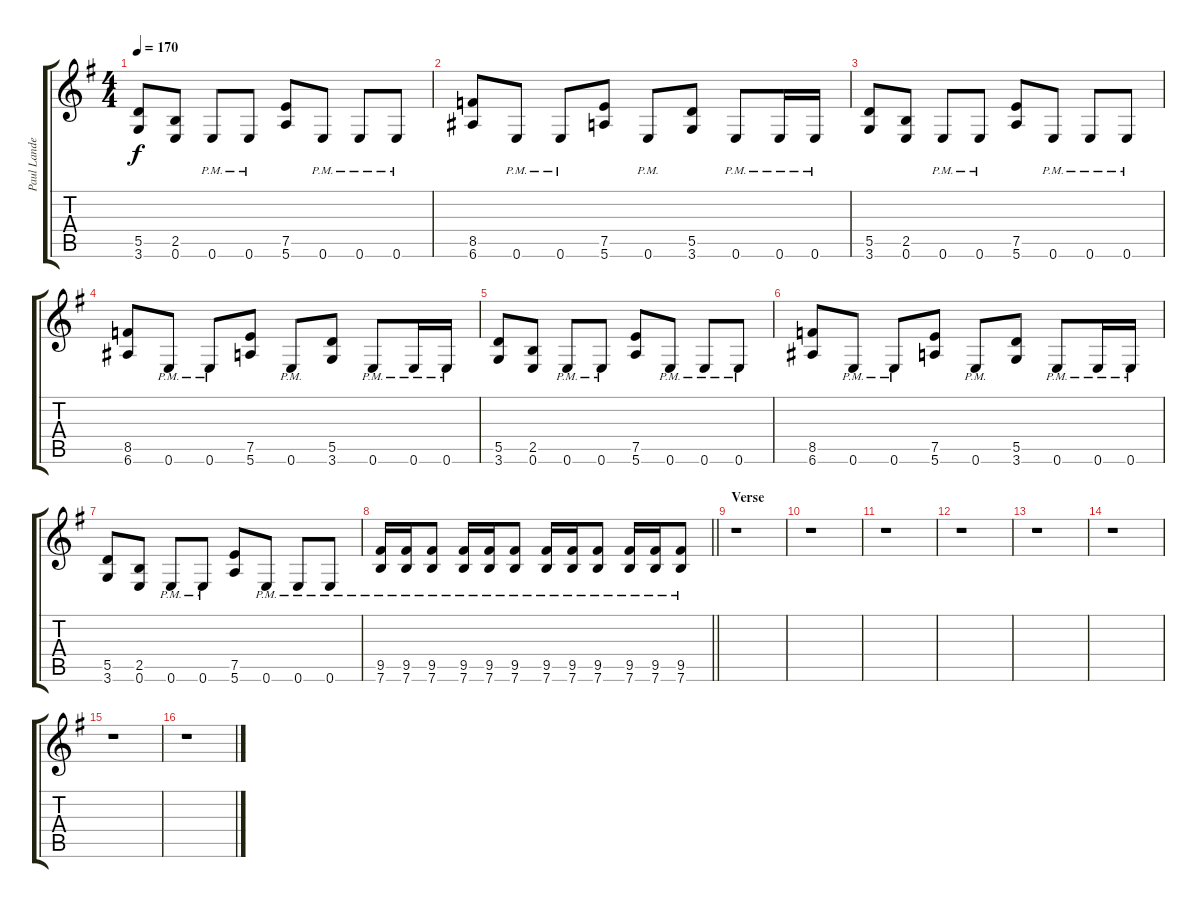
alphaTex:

\track ("Paul Landers - Guitar II" "Paul Lande") {instrument distortionguitar}
\staff {score tabs}
\tuning (E4 B3 G3 D3 A2 E2) {hide}
\ts (4 4)
\tempo 170
\clef g2
\ks g
(5.5 3.6).8{dy f} (2.5 0.6).8 0.6{pm}.8 0.6{pm}.8 (7.5 5.6).8 0.6{pm}.8 0.6{pm}.8 0.6{pm}.8 |
(8.5 6.6).8 0.6{pm}.8 0.6{pm}.8 (7.5 5.6).8 0.6{pm}.8 (5.5 3.6).8 0.6{pm}.8 0.6{pm}.16 0.6{pm}.16 |
(5.5 3.6).8 (2.5 0.6).8 0.6{pm}.8 0.6{pm}.8 (7.5 5.6).8 0.6{pm}.8 0.6{pm}.8 0.6{pm}.8 |
(8.5 6.6).8 0.6{pm}.8 0.6{pm}.8 (7.5 5.6).8 0.6{pm}.8 (5.5 3.6).8 0.6{pm}.8 0.6{pm}.16 0.6{pm}.16 |
(5.5 3.6).8 (2.5 0.6).8 0.6{pm}.8 0.6{pm}.8 (7.5 5.6).8 0.6{pm}.8 0.6{pm}.8 0.6{pm}.8 |
(8.5 6.6).8 0.6{pm}.8 0.6{pm}.8 (7.5 5.6).8 0.6{pm}.8 (5.5 3.6).8 0.6{pm}.8 0.6{pm}.16 0.6{pm}.16 |
(5.5 3.6).8 (2.5 0.6).8 0.6{pm}.8 0.6{pm}.8 (7.5 5.6).8 0.6{pm}.8 0.6{pm}.8 0.6{pm}.8 |
\barLineRight lightlight
(9.5{pm} 7.6{pm}).16 (9.5{pm} 7.6{pm}).16 (9.5{pm} 7.6{pm}).8 (9.5{pm} 7.6{pm}).16 (9.5{pm} 7.6{pm}).16 (9.5{pm} 7.6{pm}).8 (9.5{pm} 7.6{pm}).16 (9.5{pm} 7.6{pm}).16 (9.5{pm} 7.6{pm}).8 (9.5{pm} 7.6{pm}).16 (9.5{pm} 7.6{pm}).16 (9.5{pm} 7.6{pm}).8 |
\section ("" "Verse ")
r.1 |
r.1 |
r.1 |
r.1 |
r.1 |
r.1 |
r.1 |
r.1
